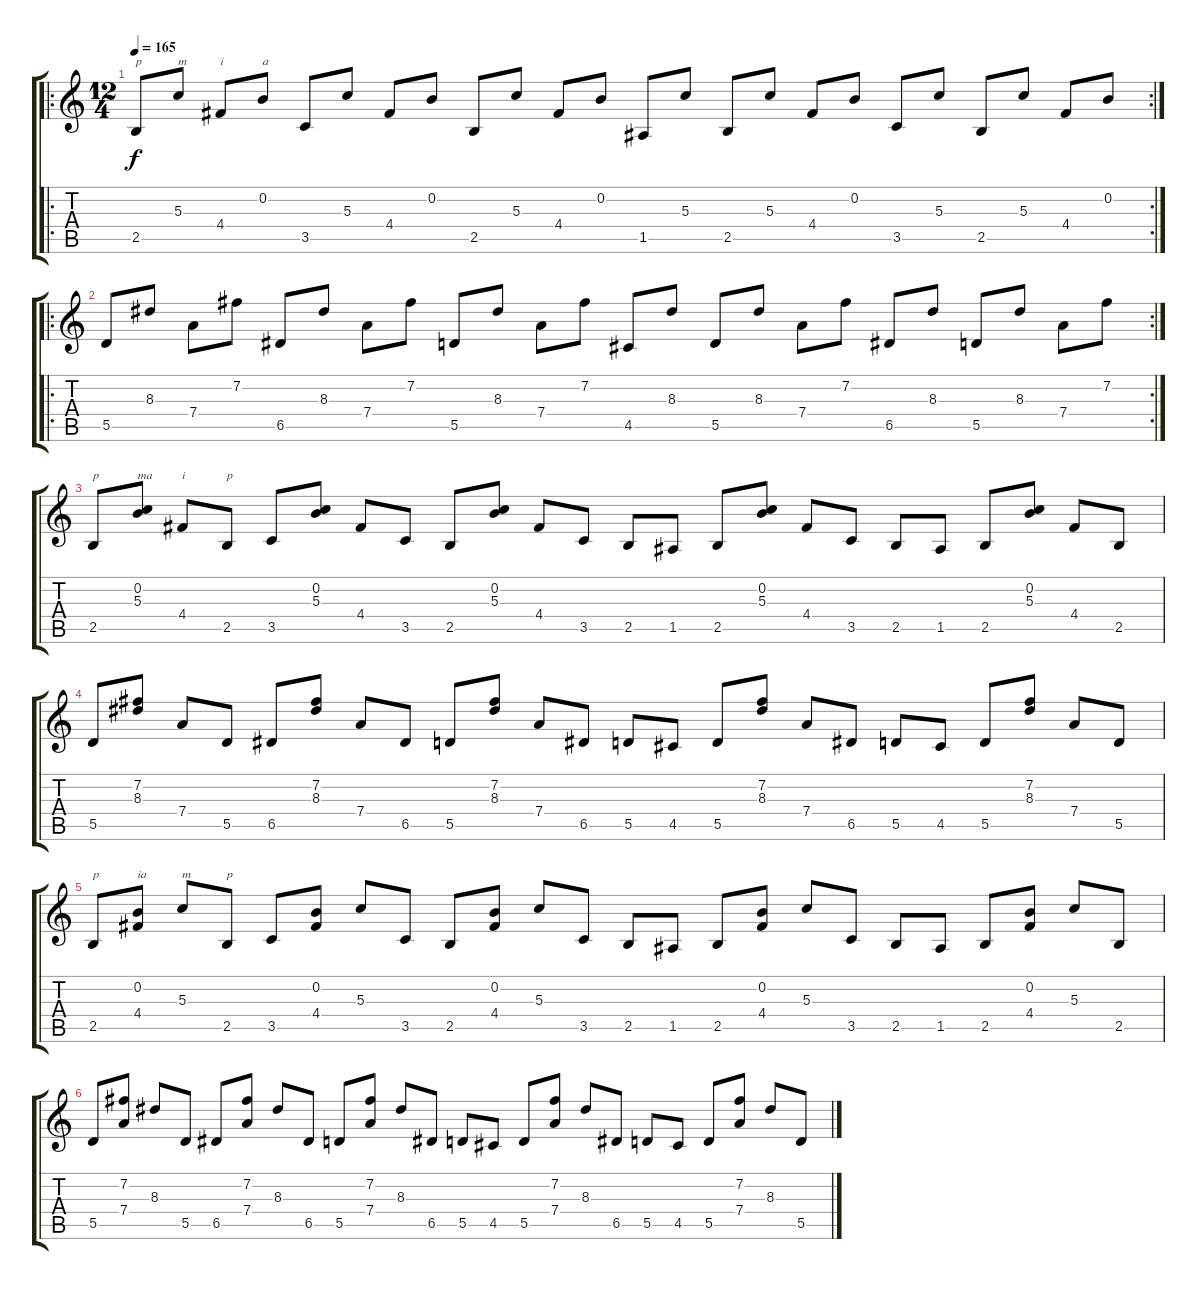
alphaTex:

\track "" {instrument acousticguitarnylon}
\staff {score tabs}
\tuning (E4 B3 G3 D3 A2 E2) {hide}
\ro
\rc 2
\ts (12 4)
\tempo 165
\clef g2
\ks c
2.5.8{txt "p" dy f instrument acousticguitarnylon} 5.3.8{txt "m"} 4.4.8{txt "i"} 0.2.8{txt "a"} 3.5.8 5.3.8 4.4.8 0.2.8 2.5.8 5.3.8 4.4.8 0.2.8 1.5.8 5.3.8 2.5.8 5.3.8 4.4.8 0.2.8 3.5.8 5.3.8 2.5.8 5.3.8 4.4.8 0.2.8 |
\ro
\rc 2
5.5.8 8.3.8 7.4.8 7.2.8 6.5.8 8.3.8 7.4.8 7.2.8 5.5.8 8.3.8 7.4.8 7.2.8 4.5.8 8.3.8 5.5.8 8.3.8 7.4.8 7.2.8 6.5.8 8.3.8 5.5.8 8.3.8 7.4.8 7.2.8 |
2.5.8{txt "p"} (0.2 5.3).8{txt "ma"} 4.4.8{txt "i"} 2.5.8{txt "p"} 3.5.8 (0.2 5.3).8 4.4.8 3.5.8 2.5.8 (0.2 5.3).8 4.4.8 3.5.8 2.5.8 1.5.8 2.5.8 (0.2 5.3).8 4.4.8 3.5.8 2.5.8 1.5.8 2.5.8 (0.2 5.3).8 4.4.8 2.5.8 |
5.5.8 (7.2 8.3).8 7.4.8 5.5.8 6.5.8 (7.2 8.3).8 7.4.8 6.5.8 5.5.8 (7.2 8.3).8 7.4.8 6.5.8 5.5.8 4.5.8 5.5.8 (7.2 8.3).8 7.4.8 6.5.8 5.5.8 4.5.8 5.5.8 (7.2 8.3).8 7.4.8 5.5.8 |
2.5.8{txt "p"} (0.2 4.4).8{txt "ia"} 5.3.8{txt "m"} 2.5.8{txt "p"} 3.5.8 (0.2 4.4).8 5.3.8 3.5.8 2.5.8 (0.2 4.4).8 5.3.8 3.5.8 2.5.8 1.5.8 2.5.8 (0.2 4.4).8 5.3.8 3.5.8 2.5.8 1.5.8 2.5.8 (0.2 4.4).8 5.3.8 2.5.8 |
5.5.8 (7.2 7.4).8 8.3.8 5.5.8 6.5.8 (7.2 7.4).8 8.3.8 6.5.8 5.5.8 (7.2 7.4).8 8.3.8 6.5.8 5.5.8 4.5.8 5.5.8 (7.2 7.4).8 8.3.8 6.5.8 5.5.8 4.5.8 5.5.8 (7.2 7.4).8 8.3.8 5.5.8
